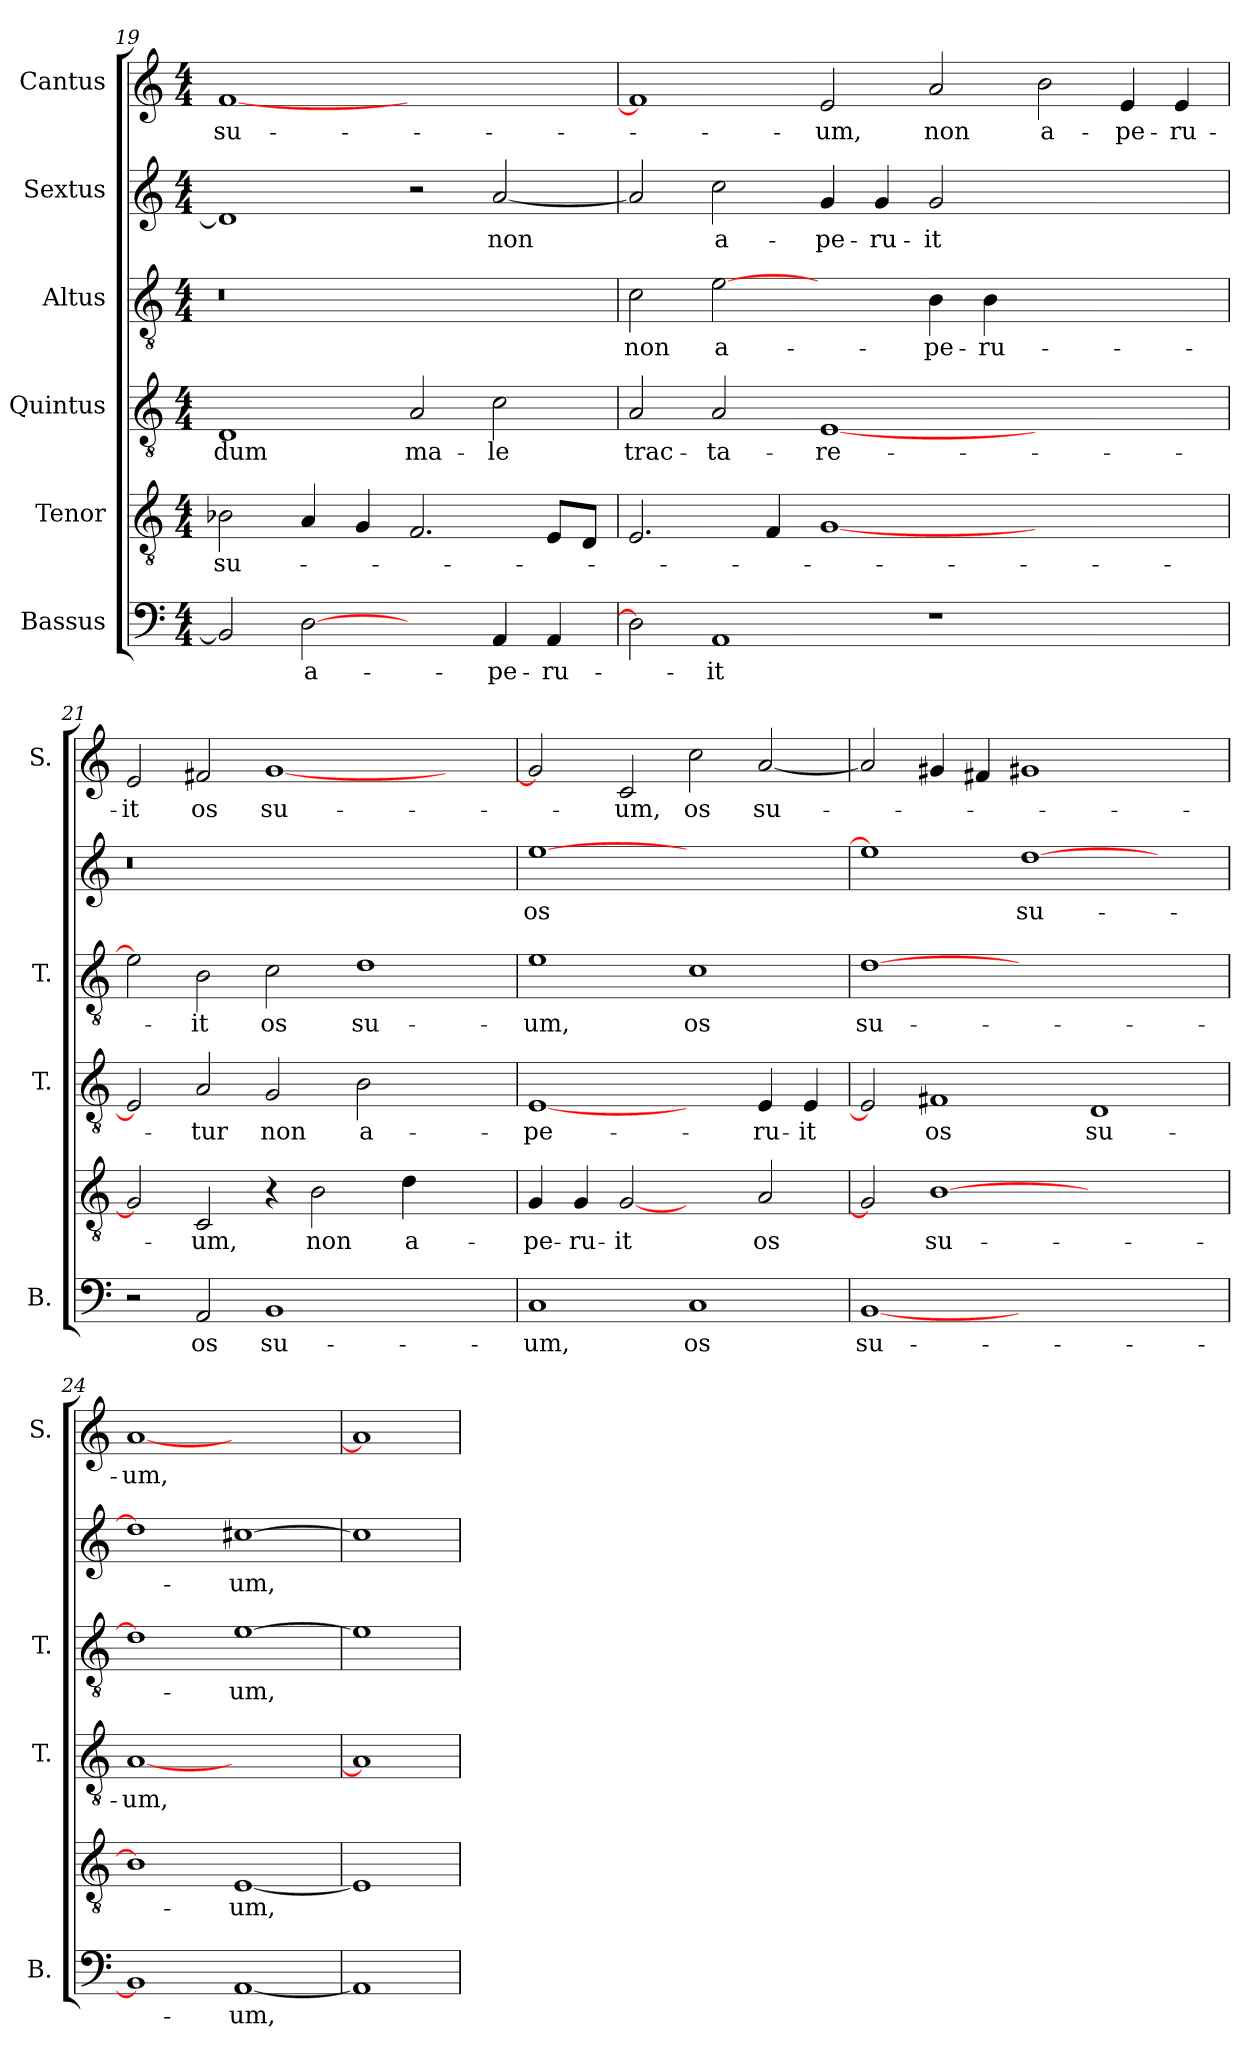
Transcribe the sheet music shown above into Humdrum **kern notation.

**kern	**text	**kern	**text	**kern	**text	**kern	**text	**kern	**text	**kern	**text
*part6	*part6	*part5	*part5	*part4	*part4	*part3	*part3	*part2	*part2	*part1	*part1
*staff6	*staff6	*staff5	*staff5	*staff4	*staff4	*staff3	*staff3	*staff2	*staff2	*staff1	*staff1
*I"Bassus	*	*I"Tenor	*	*I"Quintus	*	*I"Altus	*	*I"Sextus	*	*I"Cantus	*
*I'B.	*	*	*	*I'T.	*	*I'T.	*	*	*	*I'S.	*
*clefF4	*	*clefGv2	*	*clefGv2	*	*clefGv2	*	*clefG2	*	*clefG2	*
*k[]	*	*k[]	*	*k[]	*	*k[]	*	*k[]	*	*k[]	*
*C:	*	*C:	*	*C:	*	*C:	*	*C:	*	*C:	*
*M4/4	*	*M4/4	*	*M4/4	*	*M4/4	*	*M4/4	*	*M4/4	*
=19	=19	=19	=19	=19	=19	=19	=19	=19	=19	=19	=19
!	!	!	!	!	!	!LO:N:vis=0	!	!	!	!	!
2BB-/]	.	2B-X\	su-	1D/	dum	1r	.	1d/]	.	[1f/	su-
[2D\	a-	4A/	.	.	.	.	.	.	.	.	.
.	.	4G/	.	.	.	.	.	.	.	.	.
2ryy	.	2.F/	.	2A/	ma-	1ryy	.	2r	.	1ryy	.
4AA/	-pe-	.	.	2c\	-le	.	.	[2a/	non	.	.
4AA/	-ru-	8E/L	.	.	.	.	.	.	.	.	.
.	.	8D/J	.	.	.	.	.	.	.	.	.
=20	=20	=20	=20	=20	=20	=20	=20	=20	=20	=20	=20
2D\]	.	2.E/	.	2A/	trac-	2c\	non	2a/]	.	1f/]	.
1AA/	-it	.	.	2A/	-ta-	[2e\	a-	2cc\	a-	.	.
.	.	4F/	.	.	.	.	.	.	.	.	.
.	.	[1G/	.	[1E/	-re-	2ryy	.	4g/	-pe-	2e/	-um,
.	.	.	.	.	.	.	.	4g/	-ru-	.	.
1r	.	.	.	.	.	4B\	-pe-	2g/	-it	2a/	non
.	.	.	.	.	.	4B\	-ru-	.	.	.	.
.	.	1ryy	.	1ryy	.	1ryy	.	1ryy	.	2b\	a-
2ryy	.	.	.	.	.	.	.	.	.	4e/	-pe-
.	.	.	.	.	.	.	.	.	.	4e/	-ru-
=21	=21	=21	=21	=21	=21	=21	=21	=21	=21	=21	=21
!	!	!	!	!	!	!	!	!LO:N:vis=0	!	!	!
2r	.	2G/]	.	2E/]	.	2e\]	.	1r	.	2e/	-it
2AA/	os	2C/	-um,	2A/	-tur	2B\	-it	.	.	2f#X/	os
1BB/	su-	4r	.	2G/	non	2c\	os	1ryy	.	[1g/	su-
.	.	2B\	non	.	.	.	.	.	.	.	.
.	.	.	.	2B\	a-	1d\	su-	.	.	.	.
.	.	4d\	a-	.	.	.	.	.	.	.	.
2ryy	.	2ryy	.	2ryy	.	.	.	2ryy	.	2ryy	.
=22	=22	=22	=22	=22	=22	=22	=22	=22	=22	=22	=22
1C/	-um,	4G/	-pe-	[1E/	-pe-	1e\	-um,	[1ee\	os	2g/]	.
.	.	4G/	-ru-	.	.	.	.	.	.	.	.
.	.	[2G/	-it	.	.	.	.	.	.	2c/	-um,
1C/	os	2ryy	.	2ryy	.	1c\	os	1ryy	.	2cc\	os
.	.	2A/	os	4E/	-ru-	.	.	.	.	[2a/	su-
.	.	.	.	4E/	-it	.	.	.	.	.	.
=23	=23	=23	=23	=23	=23	=23	=23	=23	=23	=23	=23
[1BB/	su-	2G/]	.	2E/]	.	[1d\	su-	1ee\]	.	2a/]	.
.	.	[1B\	su-	1F#X/	os	.	.	.	.	4g#X/	.
.	.	.	.	.	.	.	.	.	.	4f#X/	.
1.ryy	.	.	.	.	.	1.ryy	.	[1dd\	su-	1g#X/	.
.	.	1ryy	.	1D/	su-	.	.	.	.	.	.
.	.	.	.	.	.	.	.	2ryy	.	2ryy	.
=24	=24	=24	=24	=24	=24	=24	=24	=24	=24	=24	=24
1BB/]	.	1B\]	.	[1A/	-um,	1d\]	.	1dd\]	.	[1a/	-um,
[1AA/	-um,	[1E/	-um,	1ryy	.	[1e\	-um,	[1cc#X\	-um,	1ryy	.
=25	=25	=25	=25	=25	=25	=25	=25	=25	=25	=25	=25
1AA/]	.	1E/]	.	1A/]	.	1e\]	.	1cc#\]	.	1a/]	.
=	=	=	=	=	=	=	=	=	=	=	=
*-	*-	*-	*-	*-	*-	*-	*-	*-	*-	*-	*-
